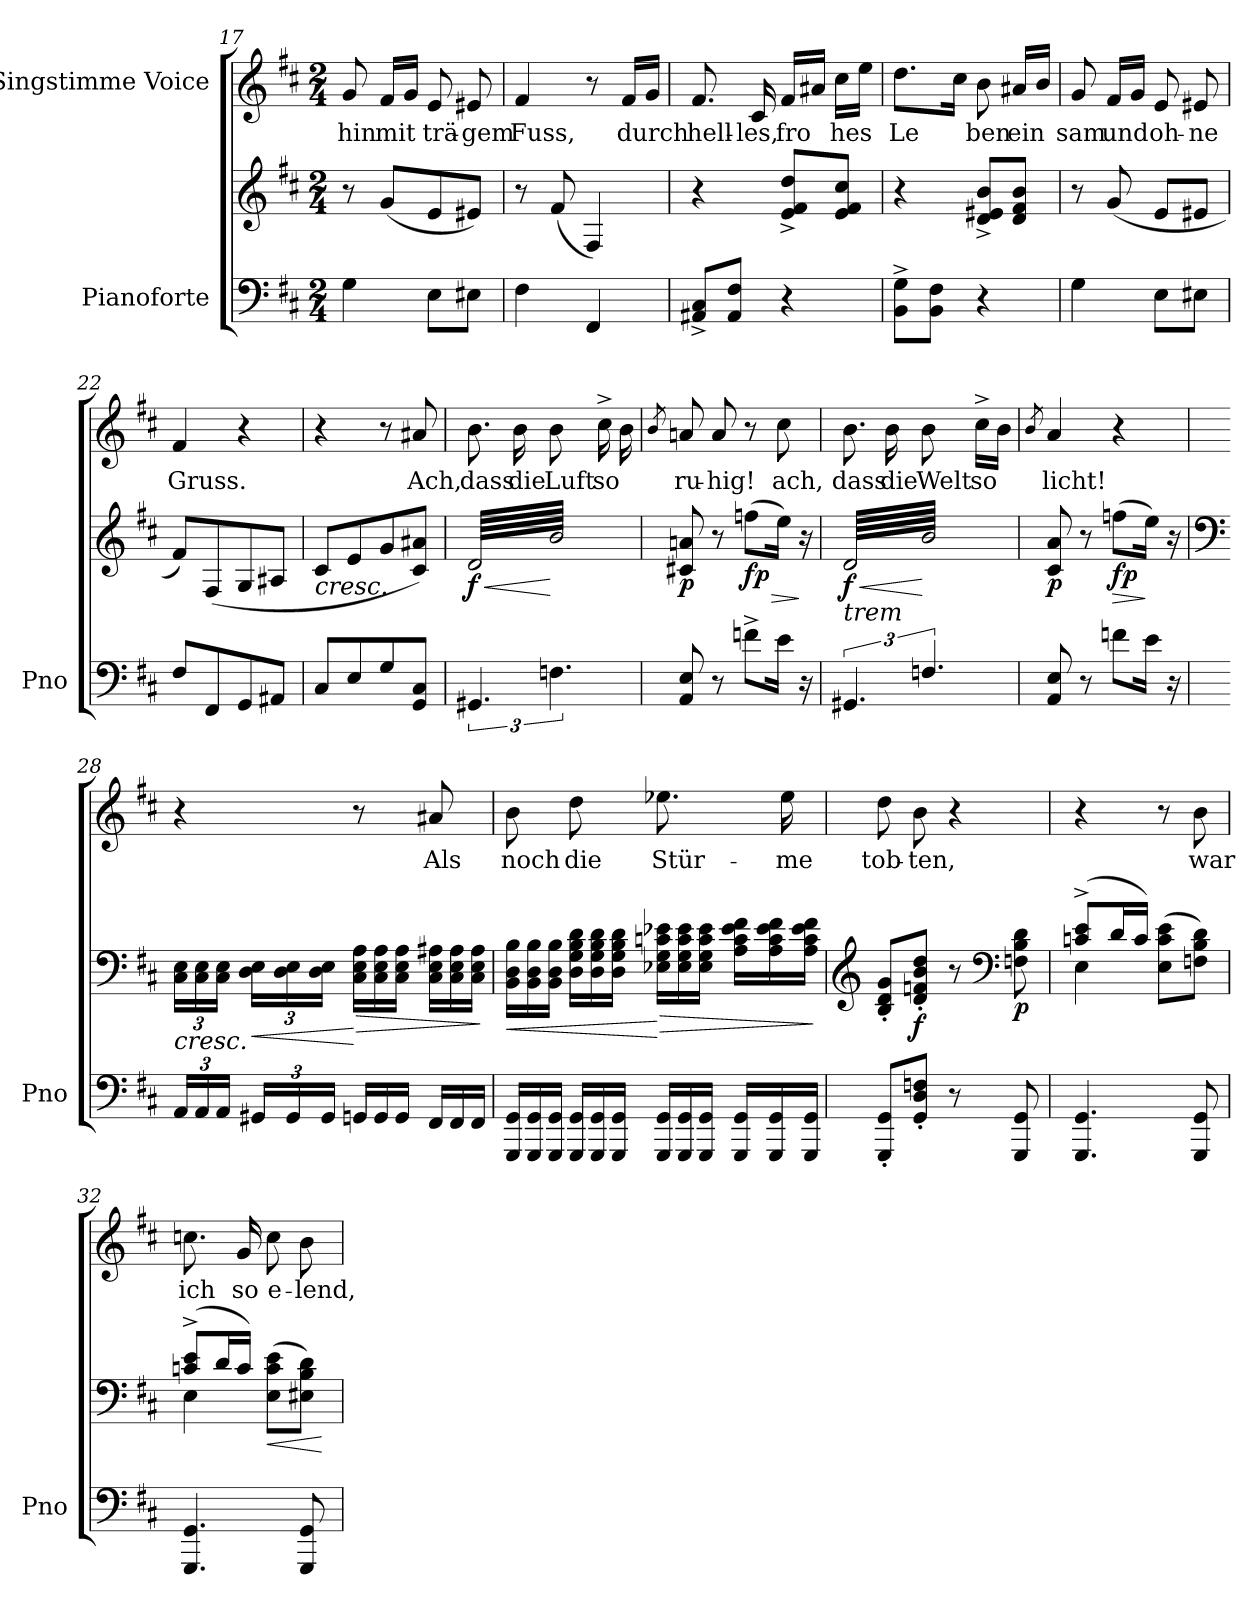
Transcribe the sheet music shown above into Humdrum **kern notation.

**kern	**kern	**dynam	**kern	**text
*part2	*part2	*part2	*part1	*part1
*staff3	*staff2	*staff2/3	*staff1	*staff1
*I"Pianoforte	*	*	*I"Singstimme Voice	*
*I'Pno	*	*	*	*
!!LO:LB:g=z
*clefF4	*clefG2	*	*clefG2	*
*k[f#c#]	*k[f#c#]	*	*k[f#c#]	*
*M2/4	*M2/4	*	*M2/4	*
=17	=17	=17	=17	=17
!	!	!	!	!LO:LY:b
4G\	8r	.	8g/	hin
!	!	!	!	!LO:LY:b
.	(<8g/L	.	16f#/LL	mit
.	.	.	16g/JJ	.
!	!	!	!	!LO:LY:b
8E\L	8e/	.	8e/	trä-
!	!	!	!	!LO:LY:b
8E#X\J	8e#X/J)	.	8e#X/	-gem
=18	=18	=18	=18	=18
!	!	!	!	!LO:LY:b
4F#\	8r	.	4f#/	Fuss,
.	(<8f#/	.	.	.
4FF#/	4F#/)	.	8r	.
!	!	!	!	!LO:LY:b
.	.	.	16f#/LL	durch
.	.	.	16g/JJ	.
=19	=19	=19	=19	=19
!	!	!	!	!LO:LY:b
8AA#X/^ 8C#/^L	4r	.	8.f#/	hell-
8AA#/ 8F#/J	.	.	.	.
!	!	!	!	!LO:LY:b
.	.	.	16c#/	-les,
!	!	!	!	!LO:LY:b
4r	8e/^ 8f#/^ 8dd/^L	.	16f#/LL	fro
!	!	!	!	!LO:LY:b
.	.	.	16a#X/JJ	-
!	!	!	!	!LO:LY:b
.	8e/ 8f#/ 8cc#/J	.	16cc#\LL	hes
.	.	.	16ee\JJ	.
=20	=20	=20	=20	=20
!	!	!	!	!LO:LY:b
8BB\^ 8G\^L	4r	.	8.dd\L	Le
8BB\ 8F#\J	.	.	.	.
!	!	!	!	!LO:LY:b
.	.	.	16cc#\Jk	-
!	!	!	!	!LO:LY:b
4r	8d/^ 8e#X/^ 8b/^L	.	8b\	ben
!	!	!	!	!LO:LY:b
.	8d/ 8f#/ 8b/J	.	16a#X/LL	ein
!	!	!	!	!LO:LY:b
.	.	.	16b/JJ	-
!!LO:LB:g=z
=21	=21	=21	=21	=21
!	!	!	!	!LO:LY:b
4G\	8r	.	8g/	sam
!	!	!	!	!LO:LY:b
.	(<8g/	.	16f#/LL	und
.	.	.	16g/JJ	.
!	!	!	!	!LO:LY:b
8E\L	8e/L	.	8e/	oh-
!	!	!	!	!LO:LY:b
8E#X\J	8e#X/J	.	8e#X/	ne
=22	=22	=22	=22	=22
!	!	!	!	!LO:LY:b
8F#/L	8f#/L)	.	4f#/	Gruss.
8FF#/	(<8F#/	.	.	.
8GG/	8G/	.	4r	.
8AA#X/J	8A#X/J	.	.	.
=23	=23	=23	=23	=23
!	!LO:TX:b:i:t=cresc.	!	!	!
8C#/L	8c#/L	.	4r	.
8E/	8e/	.	.	.
*	*	*	*MM33	*
8G/	8g/	.	8r	.
!	!	!	!	!LO:LY:b
8GG/ 8C#/J	8c#/ 8a#X/J)	.	8a#X/	Ach,
=24	=24	=24	=24	=24
!	!LO:TX:b:i:t=trem	!	!	!
!	!	!LO:HP:b	!	!
!	!	!LO:HP:n=1:b	!	!LO:LY:b
!	!	!LO:DY:n=1:b	!	!
*	*tremolo	*	*	*
6.GG#X/	64d/LLLL	< > f	8.b\	dass
.	64b\	.	.	.
.	64d/	.	.	.
.	64b\	.	.	.
.	64d/	.	.	.
.	64b\	.	.	.
.	64d/	.	.	.
.	64b\	.	.	.
.	64d/	.	.	.
.	64b\	.	.	.
.	64d/	.	.	.
.	64b\	.	.	.
!	!	!	!	!LO:LY:b
.	64d/	.	16b\	die
.	64b\	.	.	.
.	64d/	.	.	.
.	64b\	.	.	.
!	!	!	!	!LO:LY:b
6.Fn\	64d/	[	8b\	Luft
.	64b\	.	.	.
.	64d/	.	.	.
.	64b\	.	.	.
.	64d/	.	.	.
.	64b\	.	.	.
.	64d/	.	.	.
.	64b\	.	.	.
!	!	!	!	!LO:LY:b
.	64d/	.	16cc#^\	so
.	64b\	.	.	.
.	64d/	.	.	.
.	64b\	.	.	.
.	64d/	.	16b\	.
.	64b\	.	.	.
.	64d/	.	.	.
.	64b\JJJJ	.	.	.
*	*Xtremolo	*	*	*
.	.	]	.	.
=25	=25	=25	=25	=25
.	.	.	8qb/	.
!	!	!LO:DY:b	!	!LO:LY:b
8AA/ 8E/	8c#X/ 8an/	p	8an/	ru-
.	.	.	.	.
.	.	.	.	.
.	.	.	.	.
.	.	.	.	.
.	.	.	.	.
.	.	.	.	.
.	.	.	.	.
!	!	!	!	!LO:LY:b
8r	8r	.	8a/	-hig!
.	.	.	.	.
.	.	.	.	.
.	.	.	.	.
.	.	.	.	.
.	.	.	.	.
.	.	.	.	.
.	.	.	.	.
!	!	!LO:HP:b	!	!
!	!	!LO:DY:n=1:b	!	!
8fn^\L	(>8ffn\L	> fp	8r	.
!	!	!	!	!LO:LY:b
16e\Jk	16ee\Jk)	.	8cc#\	ach,
16r	16r	]	.	.
!!LO:PB:g=z
=26	=26	=26	=26	=26
!LO:TX:a:i:t=trem	!	!	!	!
!	!	!LO:HP:b	!	!
!	!	!LO:HP:n=1:b	!	!LO:LY:b
!	!	!LO:DY:n=1:b	!	!
*	*tremolo	*	*	*
6.GG#X/	64d/LLLL	< > f	8.b\	dass
.	64b/	.	.	.
.	64d/	.	.	.
.	64b/	.	.	.
.	64d/	.	.	.
.	64b/	.	.	.
.	64d/	.	.	.
.	64b/	.	.	.
.	64d/	.	.	.
.	64b/	.	.	.
.	64d/	.	.	.
.	64b/	.	.	.
!	!	!	!	!LO:LY:b
.	64d/	.	16b\	die
.	64b/	.	.	.
.	64d/	.	.	.
.	64b/	.	.	.
!	!	!	!	!LO:LY:b
6.Fn/	64d/	[	8b\	Welt
.	64b/	.	.	.
.	64d/	.	.	.
.	64b/	.	.	.
.	64d/	.	.	.
.	64b/	.	.	.
.	64d/	.	.	.
.	64b/	.	.	.
!	!	!	!	!LO:LY:b
.	64d/	.	16cc#^\LL	so
.	64b/	.	.	.
.	64d/	.	.	.
.	64b/	.	.	.
.	64d/	.	16b\JJ	.
.	64b/	.	.	.
.	64d/	.	.	.
.	64b/JJJJ	.	.	.
*	*Xtremolo	*	*	*
.	.	]	.	.
=27	=27	=27	=27	=27
.	.	.	8qb/	.
!	!	!LO:DY:b	!	!LO:LY:b
8AA/ 8E/	8c#/ 8a/	p	4a/	licht!
.	.	.	.	.
.	.	.	.	.
.	.	.	.	.
.	.	.	.	.
.	.	.	.	.
.	.	.	.	.
.	.	.	.	.
8r	8r	.	.	.
.	.	.	.	.
.	.	.	.	.
.	.	.	.	.
.	.	.	.	.
.	.	.	.	.
.	.	.	.	.
.	.	.	.	.
!	!	!LO:HP:b	!	!
!	!	!LO:DY:n=1:b	!	!
8fn\L	(>8ffn\L	> fp	4r	.
16e\Jk	16ee\Jk)	]	.	.
16r	16r	.	.	.
=28	=28	=28	=28	=28
*	*clefF4	*	*	*
*Xbrackettup	*Xbrackettup	*	*	*
!	!LO:TX:b:i:t=cresc.	!	!	!
24AA/LL	24C#\ 24E\LL	.	4r	.
24AA/	24C#\ 24E\	.	.	.
24AA/JJ	24C#\ 24E\JJ	.	.	.
!	!	!LO:HP:b	!	!
24GG#X/LL	24D\ 24E\LL	<	.	.
24GG#/	24D\ 24E\	.	.	.
24GG#/JJ	24D\ 24E\JJ	.	.	.
*Xtuplet	*Xtuplet	*	*	*
!	!	!LO:HP:n=1:b	!	!
24GGn/LL	24C#\ 24E\ 24A\LL	[ >	8r	.
24GG/	24C#\ 24E\ 24A\	.	.	.
24GG/JJ	24C#\ 24E\ 24A\JJ	.	.	.
*	*	*	*MM40	*
!	!	!	!	!LO:LY:b
24FF#/LL	24C#\ 24E\ 24A#X\LL	.	8a#X/	Als
24FF#/	24C#\ 24E\ 24A#\	.	.	.
24FF#/JJ	24C#\ 24E\ 24A#\JJ	.	.	.
.	.	]	.	.
=29	=29	=29	=29	=29
!	!	!LO:HP:b	!	!LO:LY:b
24GGG/ 24GG/LL	24BB\ 24D\ 24B\LL	<	8b\	noch
24GGG/ 24GG/	24BB\ 24D\ 24B\	.	.	.
24GGG/ 24GG/JJ	24BB\ 24D\ 24B\JJ	.	.	.
!	!	!	!	!LO:LY:b
24GGG/ 24GG/LL	24D\ 24G\ 24B\ 24d\LL	.	8dd\	die
24GGG/ 24GG/	24D\ 24G\ 24B\ 24d\	.	.	.
24GGG/ 24GG/JJ	24D\ 24G\ 24B\ 24d\JJ	.	.	.
!	!	!LO:HP:n=1:b	!	!LO:LY:b
24GGG/ 24GG/LL	24E-X\ 24G\ 24cn\ 24e-X\LL	[ >	8.ee-X\	Stür-
24GGG/ 24GG/	24E-\ 24G\ 24c\ 24e-\	.	.	.
24GGG/ 24GG/JJ	24E-\ 24G\ 24c\ 24e-\JJ	.	.	.
24GGG/ 24GG/LL	24A\ 24c\ 24e-\ 24f#\LL	.	.	.
24GGG/ 24GG/	24A\ 24c\ 24e-\ 24f#\	.	.	.
!	!	!	!	!LO:LY:b
.	.	.	16ee-\	me
24GGG/ 24GG/JJ	24A\ 24c\ 24e-\ 24f#\JJ	.	.	.
.	.	]	.	.
!!LO:LB:g=z
=30	=30	=30	=30	=30
*	*clefG2	*	*	*
!	!	!	!	!LO:LY:b
8GGG/' 8GG/'L	8B/' 8d/' 8g/'L	.	8dd\	tob-
!	!	!LO:DY:b	!	!LO:LY:b
8GG/' 8D/' 8Fn/'J	8d/' 8fn/' 8b/' 8dd/'J	f	8b\	-ten,
8r	8r	.	4r	.
*	*clefF4	*	*	*
!	!	!LO:DY:b	!	!
8GGG/ 8GG/	8Fn\ 8B\ 8d\	p	.	.
=31	=31	=31	=31	=31
*	*^	*	*	*
4.GGG/ 4.GG/	(>8cn/^ 8e/^L	4E\	.	4r	.
.	16d/L	.	.	.	.
.	16c/JJ)	.	.	.	.
.	(>8E\ 8c\ 8e\L	4ryy	.	8r	.
!	!	!	!	!	!LO:LY:b
8GGG/ 8GG/	8Fn\ 8B\ 8d\J)	.	.	8b\	war
=32	=32	=32	=32	=32	=32
!	!	!	!	!	!LO:LY:b
4.GGG/ 4.GG/	(>8cn/^ 8e/^L	4E\	.	8.ccn\	ich
.	16d/L	.	.	.	.
!	!	!	!	!	!LO:LY:b
.	16c/JJ)	.	.	16g/	so
!	!	!	!LO:HP:b	!	!LO:LY:b
.	(>8E\ 8c\ 8e\L	4ryy	<	8cc\	e-
!	!	!	!	!	!LO:LY:b
8GGG/ 8GG/	8E#X\ 8B\ 8d\J)	.	.	8b\	lend,
*	*v	*v	*	*	*
.	.	[	.	.
=	=	=	=	=
*-	*-	*-	*-	*-
